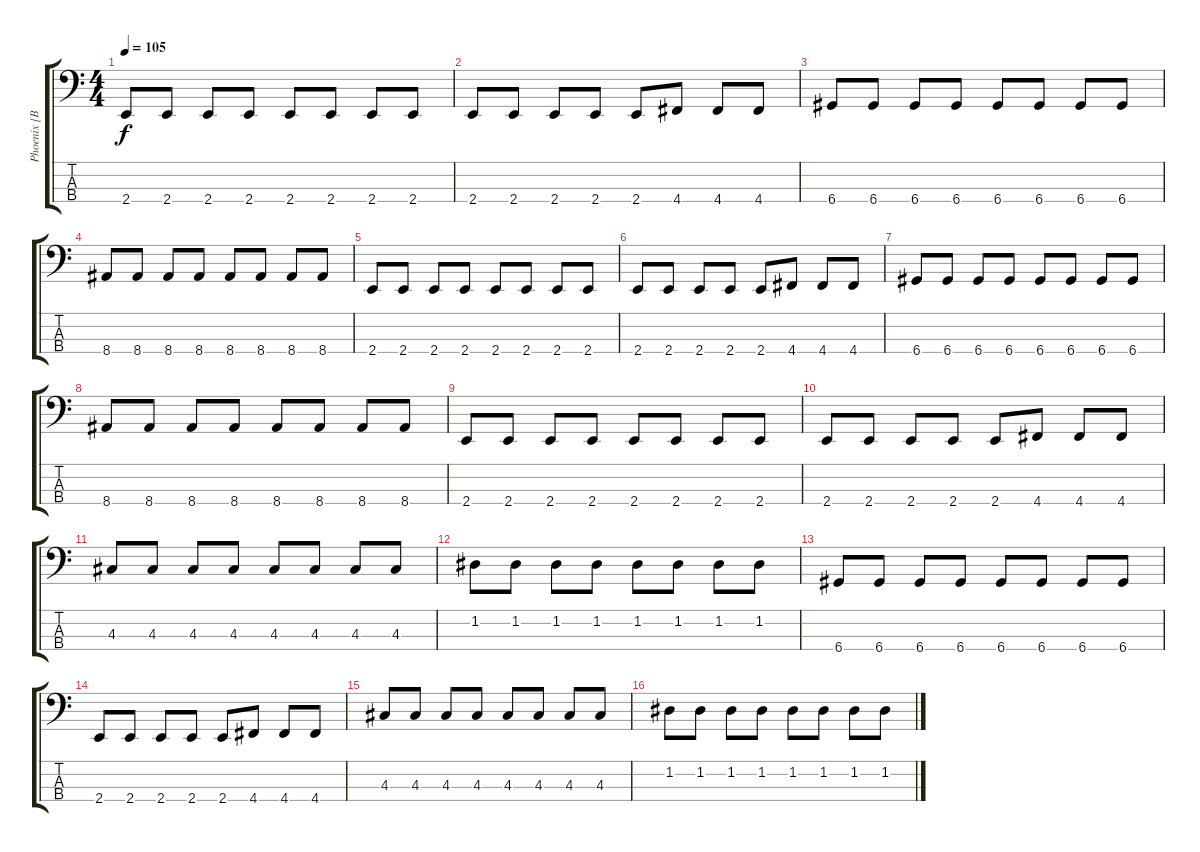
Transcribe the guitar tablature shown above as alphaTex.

\track ("Phoenix [Bass]" "Phoenix [B") {instrument electricbassfinger}
\staff {score tabs}
\tuning (G2 D2 A1 D1) {hide}
\ts (4 4)
\tempo 105
\clef f4
\ks c
2.4.8{dy f} 2.4.8 2.4.8 2.4.8 2.4.8 2.4.8 2.4.8 2.4.8 |
2.4.8 2.4.8 2.4.8 2.4.8 2.4.8 4.4.8 4.4.8 4.4.8 |
6.4.8 6.4.8 6.4.8 6.4.8 6.4.8 6.4.8 6.4.8 6.4.8 |
8.4.8 8.4.8 8.4.8 8.4.8 8.4.8 8.4.8 8.4.8 8.4.8 |
2.4.8 2.4.8 2.4.8 2.4.8 2.4.8 2.4.8 2.4.8 2.4.8 |
2.4.8 2.4.8 2.4.8 2.4.8 2.4.8 4.4.8 4.4.8 4.4.8 |
6.4.8 6.4.8 6.4.8 6.4.8 6.4.8 6.4.8 6.4.8 6.4.8 |
8.4.8 8.4.8 8.4.8 8.4.8 8.4.8 8.4.8 8.4.8 8.4.8 |
2.4.8 2.4.8 2.4.8 2.4.8 2.4.8 2.4.8 2.4.8 2.4.8 |
2.4.8 2.4.8 2.4.8 2.4.8 2.4.8 4.4.8 4.4.8 4.4.8 |
4.3.8 4.3.8 4.3.8 4.3.8 4.3.8 4.3.8 4.3.8 4.3.8 |
1.2.8 1.2.8 1.2.8 1.2.8 1.2.8 1.2.8 1.2.8 1.2.8 |
6.4.8 6.4.8 6.4.8 6.4.8 6.4.8 6.4.8 6.4.8 6.4.8 |
2.4.8 2.4.8 2.4.8 2.4.8 2.4.8 4.4.8 4.4.8 4.4.8 |
4.3.8 4.3.8 4.3.8 4.3.8 4.3.8 4.3.8 4.3.8 4.3.8 |
1.2.8 1.2.8 1.2.8 1.2.8 1.2.8 1.2.8 1.2.8 1.2.8
